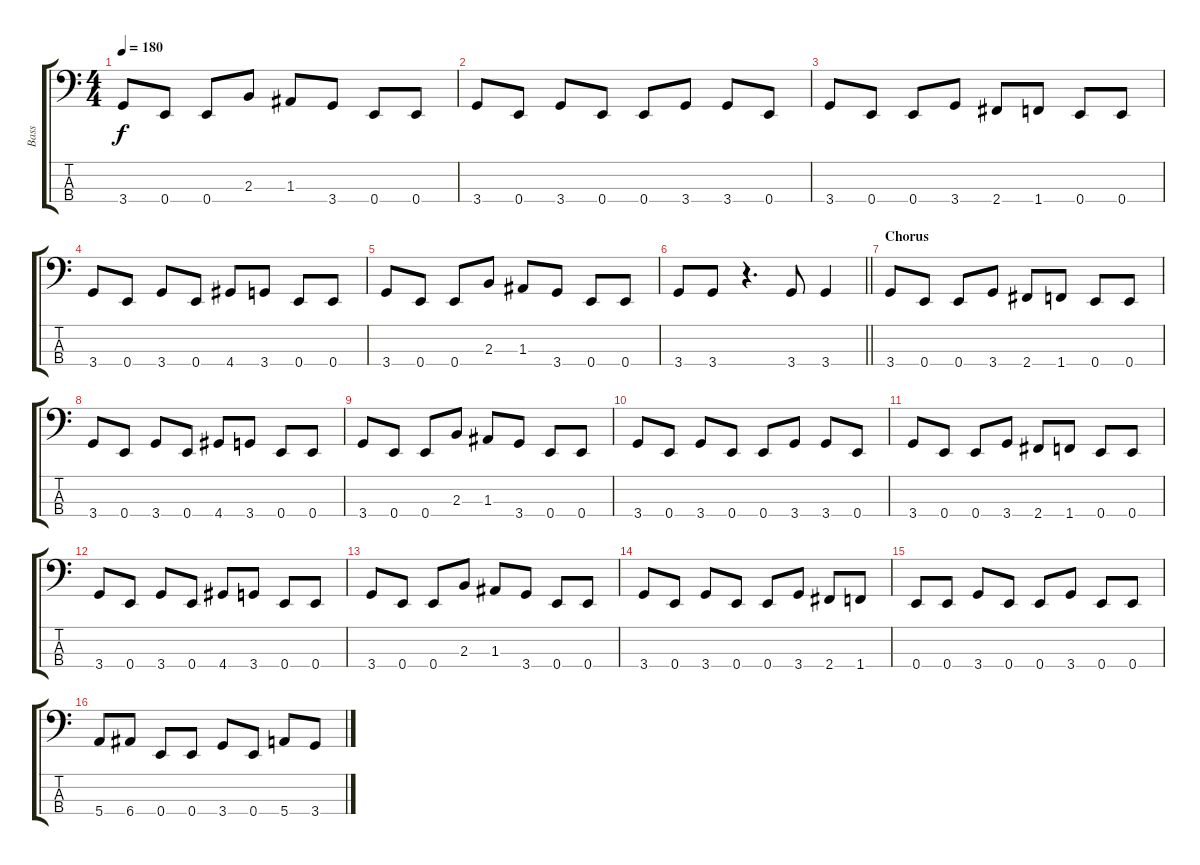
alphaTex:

\track ("Bass" "Bass") {instrument electricbasspick}
\staff {score tabs}
\tuning (G2 D2 A1 E1) {hide}
\ts (4 4)
\tempo 180
\clef f4
\ks c
3.4.8{dy f} 0.4.8 0.4.8 2.3.8 1.3.8 3.4.8 0.4.8 0.4.8 |
3.4.8 0.4.8 3.4.8 0.4.8 0.4.8 3.4.8 3.4.8 0.4.8 |
3.4.8 0.4.8 0.4.8 3.4.8 2.4.8 1.4.8 0.4.8 0.4.8 |
3.4.8 0.4.8 3.4.8 0.4.8 4.4.8 3.4.8 0.4.8 0.4.8 |
3.4.8 0.4.8 0.4.8 2.3.8 1.3.8 3.4.8 0.4.8 0.4.8 |
\barLineRight lightlight
3.4.8 3.4.8 r.4{d} 3.4.8 3.4.4 |
\section ("" "Chorus")
3.4.8 0.4.8 0.4.8 3.4.8 2.4.8 1.4.8 0.4.8 0.4.8 |
3.4.8 0.4.8 3.4.8 0.4.8 4.4.8 3.4.8 0.4.8 0.4.8 |
3.4.8 0.4.8 0.4.8 2.3.8 1.3.8 3.4.8 0.4.8 0.4.8 |
3.4.8 0.4.8 3.4.8 0.4.8 0.4.8 3.4.8 3.4.8 0.4.8 |
3.4.8 0.4.8 0.4.8 3.4.8 2.4.8 1.4.8 0.4.8 0.4.8 |
3.4.8 0.4.8 3.4.8 0.4.8 4.4.8 3.4.8 0.4.8 0.4.8 |
3.4.8 0.4.8 0.4.8 2.3.8 1.3.8 3.4.8 0.4.8 0.4.8 |
3.4.8 0.4.8 3.4.8 0.4.8 0.4.8 3.4.8 2.4.8 1.4.8 |
0.4.8 0.4.8 3.4.8 0.4.8 0.4.8 3.4.8 0.4.8 0.4.8 |
5.4.8 6.4.8 0.4.8 0.4.8 3.4.8 0.4.8 5.4.8 3.4.8
